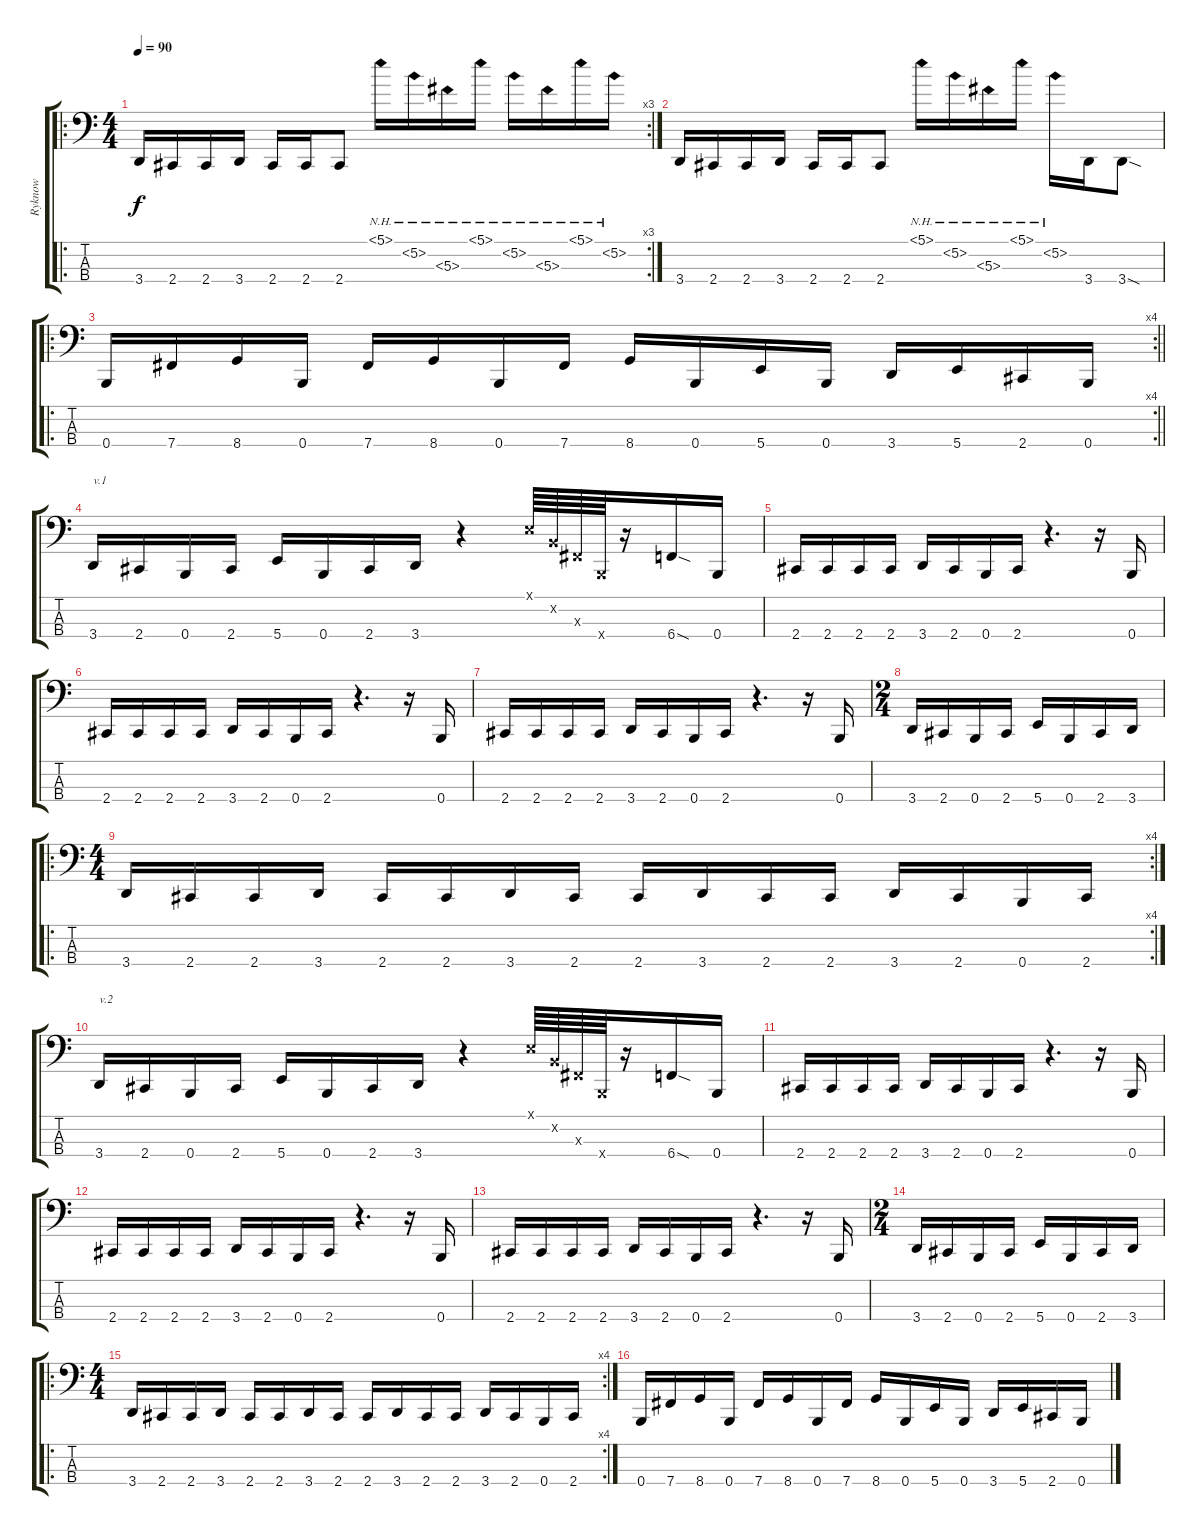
\track ("Ryknow" "Ryknow") {instrument slapbass1}
\staff {score tabs}
\tuning (E2 B1 Gb1 B0) {hide}
\ro
\rc 3
\ts (4 4)
\tempo 90
\clef f4
\ks c
3.4.16{dy f instrument slapbass1} 2.4.16 2.4.16 3.4.16 2.4.16 2.4.16 2.4.8 5.1{nh}.16 5.2{nh}.16 5.3{nh}.16 5.1{nh}.16 5.2{nh}.16 5.3{nh}.16 5.1{nh}.16 5.2{nh}.16 |
3.4.16 2.4.16 2.4.16 3.4.16 2.4.16 2.4.16 2.4.8 5.1{nh}.16 5.2{nh}.16 5.3{nh}.16 5.1{nh}.16 5.2{nh}.16 3.4.16 3.4{sod}.8 |
\ro
\rc 4
\barLineRight lightlight
0.4.16 7.4.16 8.4.16 0.4.16 7.4.16 8.4.16 0.4.16 7.4.16 8.4.16 0.4.16 5.4.16 0.4.16 3.4.16 5.4.16 2.4.16 0.4.16 |
3.4.16{txt "v.1"} 2.4.16 0.4.16 2.4.16 5.4.16 0.4.16 2.4.16 3.4.16 r.4 0.1{x}.64 0.2{x}.64 0.3{x}.64 0.4{x}.64 r.16 6.4{sod}.16 0.4.16 |
2.4.16 2.4.16 2.4.16 2.4.16 3.4.16 2.4.16 0.4.16 2.4.16 r.4{d} r.16 0.4.16 |
2.4.16 2.4.16 2.4.16 2.4.16 3.4.16 2.4.16 0.4.16 2.4.16 r.4{d} r.16 0.4.16 |
2.4.16 2.4.16 2.4.16 2.4.16 3.4.16 2.4.16 0.4.16 2.4.16 r.4{d} r.16 0.4.16 |
\ts (2 4)
3.4.16 2.4.16 0.4.16 2.4.16 5.4.16 0.4.16 2.4.16 3.4.16 |
\ro
\rc 4
\ts (4 4)
3.4.16 2.4.16 2.4.16 3.4.16 2.4.16 2.4.16 3.4.16 2.4.16 2.4.16 3.4.16 2.4.16 2.4.16 3.4.16 2.4.16 0.4.16 2.4.16 |
3.4.16{txt "v.2"} 2.4.16 0.4.16 2.4.16 5.4.16 0.4.16 2.4.16 3.4.16 r.4 0.1{x}.64 0.2{x}.64 0.3{x}.64 0.4{x}.64 r.16 6.4{sod}.16 0.4.16 |
2.4.16 2.4.16 2.4.16 2.4.16 3.4.16 2.4.16 0.4.16 2.4.16 r.4{d} r.16 0.4.16 |
2.4.16 2.4.16 2.4.16 2.4.16 3.4.16 2.4.16 0.4.16 2.4.16 r.4{d} r.16 0.4.16 |
2.4.16 2.4.16 2.4.16 2.4.16 3.4.16 2.4.16 0.4.16 2.4.16 r.4{d} r.16 0.4.16 |
\ts (2 4)
3.4.16 2.4.16 0.4.16 2.4.16 5.4.16 0.4.16 2.4.16 3.4.16 |
\ro
\rc 4
\ts (4 4)
3.4.16 2.4.16 2.4.16 3.4.16 2.4.16 2.4.16 3.4.16 2.4.16 2.4.16 3.4.16 2.4.16 2.4.16 3.4.16 2.4.16 0.4.16 2.4.16 |
0.4.16 7.4.16 8.4.16 0.4.16 7.4.16 8.4.16 0.4.16 7.4.16 8.4.16 0.4.16 5.4.16 0.4.16 3.4.16 5.4.16 2.4.16 0.4.16
